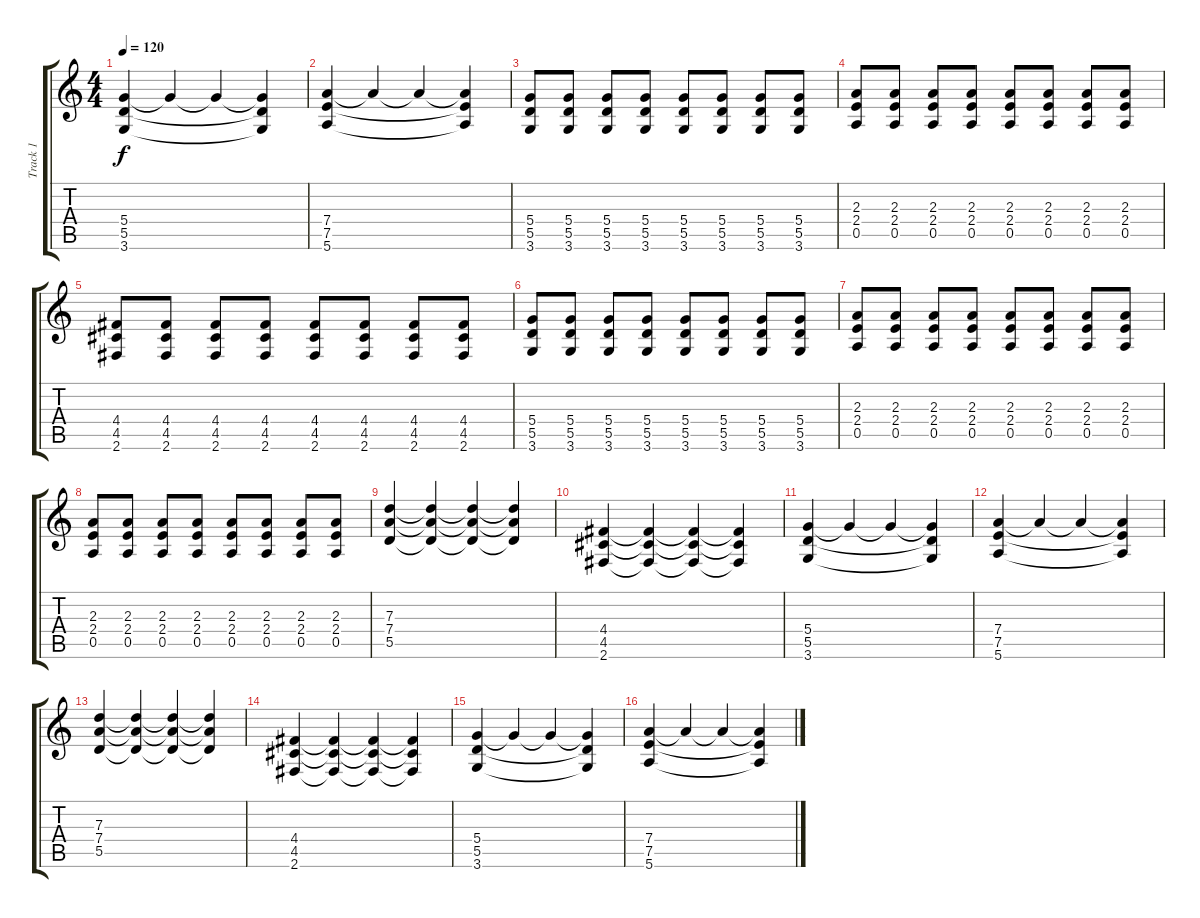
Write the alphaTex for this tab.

\track ("Track 1" "Track 1") {instrument distortionguitar}
\staff {score tabs}
\tuning (E4 B3 G3 D3 A2 E2) {hide}
\ts (4 4)
\tempo 120
\clef g2
\ks c
(5.4 5.5 3.6).4{dy f} 5.4{t}.4 5.4{t}.4 (5.4{t} 5.5{t} 3.6{t}).4 |
(7.4 7.5 5.6).4 7.4{t}.4 7.4{t}.4 (7.4{t} 7.5{t} 5.6{t}).4 |
(5.4 5.5 3.6).8 (5.4 5.5 3.6).8 (5.4 5.5 3.6).8 (5.4 5.5 3.6).8 (5.4 5.5 3.6).8 (5.4 5.5 3.6).8 (5.4 5.5 3.6).8 (5.4 5.5 3.6).8 |
(2.3 2.4 0.5).8 (2.3 2.4 0.5).8 (2.3 2.4 0.5).8 (2.3 2.4 0.5).8 (2.3 2.4 0.5).8 (2.3 2.4 0.5).8 (2.3 2.4 0.5).8 (2.3 2.4 0.5).8 |
(4.4 4.5 2.6).8 (4.4 4.5 2.6).8 (4.4 4.5 2.6).8 (4.4 4.5 2.6).8 (4.4 4.5 2.6).8 (4.4 4.5 2.6).8 (4.4 4.5 2.6).8 (4.4 4.5 2.6).8 |
(5.4 5.5 3.6).8 (5.4 5.5 3.6).8 (5.4 5.5 3.6).8 (5.4 5.5 3.6).8 (5.4 5.5 3.6).8 (5.4 5.5 3.6).8 (5.4 5.5 3.6).8 (5.4 5.5 3.6).8 |
(2.3 2.4 0.5).8 (2.3 2.4 0.5).8 (2.3 2.4 0.5).8 (2.3 2.4 0.5).8 (2.3 2.4 0.5).8 (2.3 2.4 0.5).8 (2.3 2.4 0.5).8 (2.3 2.4 0.5).8 |
(2.3 2.4 0.5).8 (2.3 2.4 0.5).8 (2.3 2.4 0.5).8 (2.3 2.4 0.5).8 (2.3 2.4 0.5).8 (2.3 2.4 0.5).8 (2.3 2.4 0.5).8 (2.3 2.4 0.5).8 |
(7.3 7.4 5.5).4 (7.3{t} 7.4{t} 5.5{t}).4 (7.3{t} 7.4{t} 5.5{t}).4 (7.3{t} 7.4{t} 5.5{t}).4 |
(4.4 4.5 2.6).4 (4.4{t} 4.5{t} 2.6{t}).4 (4.4{t} 4.5{t} 2.6{t}).4 (4.4{t} 4.5{t} 2.6{t}).4 |
(5.4 5.5 3.6).4 5.4{t}.4 5.4{t}.4 (5.4{t} 5.5{t} 3.6{t}).4 |
(7.4 7.5 5.6).4 7.4{t}.4 7.4{t}.4 (7.4{t} 7.5{t} 5.6{t}).4 |
(7.3 7.4 5.5).4 (7.3{t} 7.4{t} 5.5{t}).4 (7.3{t} 7.4{t} 5.5{t}).4 (7.3{t} 7.4{t} 5.5{t}).4 |
(4.4 4.5 2.6).4 (4.4{t} 4.5{t} 2.6{t}).4 (4.4{t} 4.5{t} 2.6{t}).4 (4.4{t} 4.5{t} 2.6{t}).4 |
(5.4 5.5 3.6).4 5.4{t}.4 5.4{t}.4 (5.4{t} 5.5{t} 3.6{t}).4 |
(7.4 7.5 5.6).4 7.4{t}.4 7.4{t}.4 (7.4{t} 7.5{t} 5.6{t}).4
